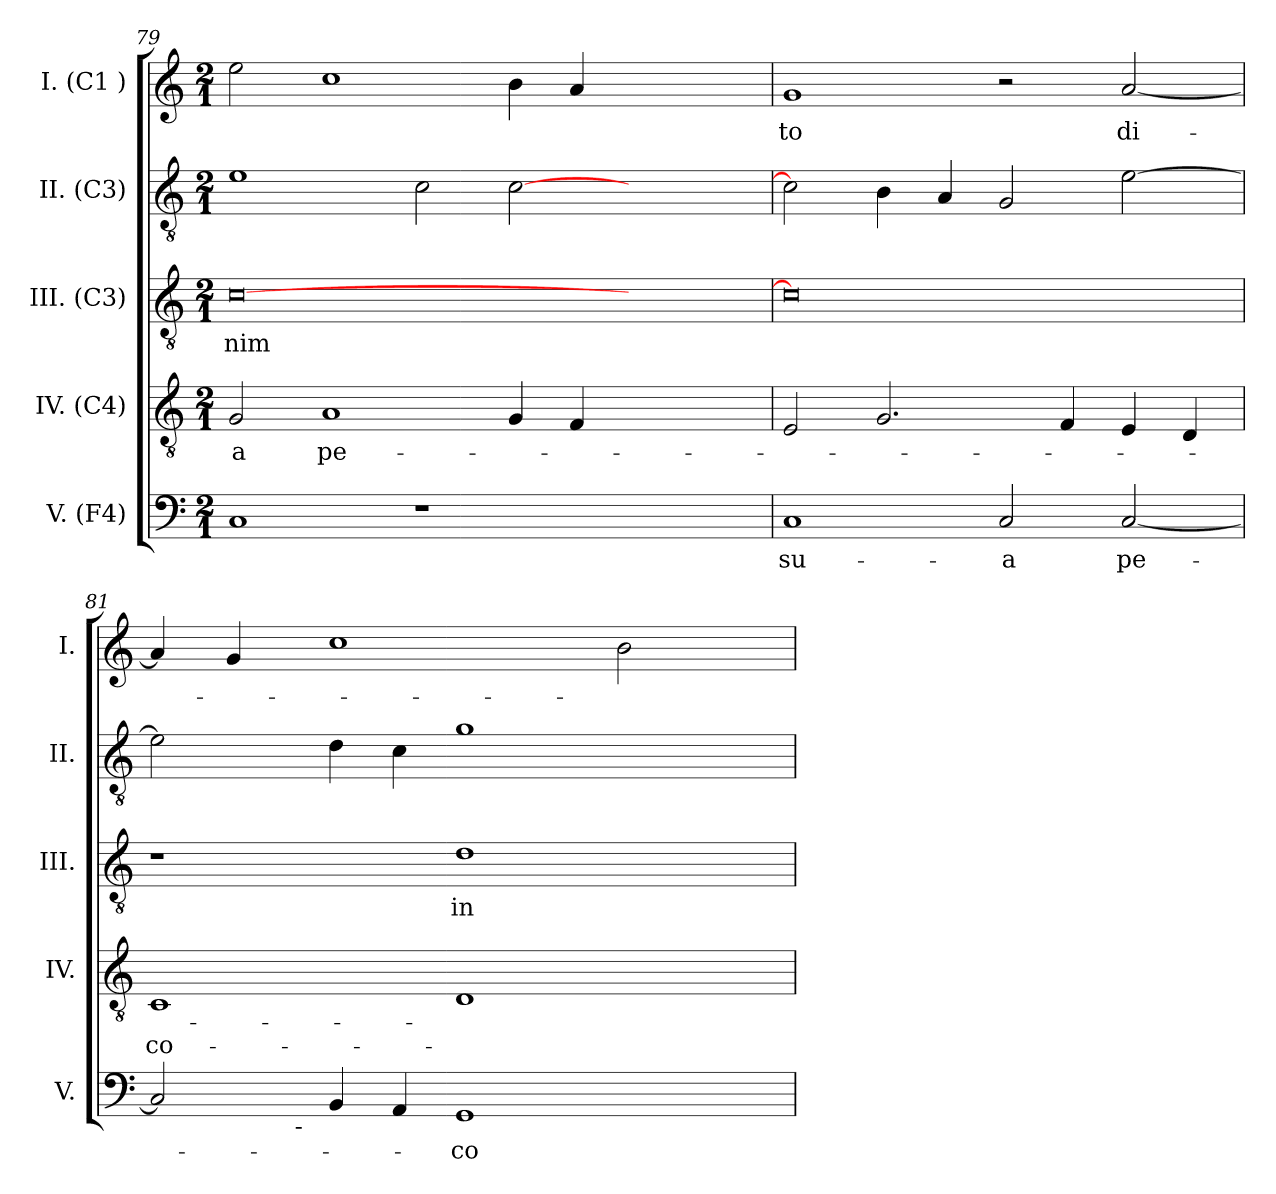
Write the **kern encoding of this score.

**kern	**text	**kern	**text	**text	**kern	**text	**kern	**kern	**text
*part5	*part5	*part4	*part4	*part4	*part3	*part3	*part2	*part1	*part1
*staff5	*staff5	*staff4	*staff4	*staff4	*staff3	*staff3	*staff2	*staff1	*staff1
*I"V. (F4)	*	*I"IV. (C4)	*	*	*I"III. (C3)	*	*I"II. (C3)	*I"I. (C1 )	*
*I'V.	*	*I'IV.	*	*	*I'III.	*	*I'II.	*I'I.	*
*clefF4	*	*clefGv2	*	*	*clefGv2	*	*clefGv2	*clefG2	*
*	*	*	*	*	*	*	*	*k[]	*
*	*	*	*	*	*	*	*	*C:	*
*M2/1	*	*M2/1	*	*	*M2/1	*	*M2/1	*M2/1	*
=79	=79	=79	=79	=79	=79	=79	=79	=79	=79
!	!	!	!LO:LY:b:cj	!	!	!LO:LY:b:cj	!	!	!
1C	.	2G/	-a	.	[>0c	-nim	1e	2ee\	.
!	!	!	!LO:LY:b:cj	!	!	!	!	!	!
.	.	1A	pe-	.	.	.	.	1cc	.
!LO:N:vis=1	!	!	!	!	!	!	!	!	!
0r	.	.	.	.	.	.	2c\	.	.
.	.	4G/	.	.	.	.	[>2c\	4b\	.
.	.	4F/	.	.	.	.	.	4a/	.
.	.	1ryy	.	.	1ryy	.	1ryy	1ryy	.
=80	=80	=80	=80	=80	=80	=80	=80	=80	=80
!	!LO:LY:b:cj	!	!	!	!	!	!	!	!LO:LY:b:cj
1C	su-	2E/	.	.	0c]	.	2c\]	1g	-to
.	.	2.G/	.	.	.	.	4B\	.	.
.	.	.	.	.	.	.	4A/	.	.
!	!LO:LY:b:cj	!	!	!	!	!	!	!	!
2C/	-a	.	.	.	.	.	2G/	2r	.
.	.	4F/	.	.	.	.	.	.	.
!	!LO:LY:b:cj	!	!	!	!	!	!	!	!LO:LY:b:cj
[>2C/	pe-	4E/	.	.	.	.	[<2e\	[>2a/	di-
.	.	4D/	.	.	.	.	.	.	.
!!LO:LB:g=z
=81	=81	=81	=81	=81	=81	=81	=81	=81	=81
!	!	!	!	!LO:LY:b:cj	!	!	!	!	!
*^	*	*	*	*	*^	*	*	*^	*
2C/]	4ryy	.	1C	.	-co-	1r	4ryy	.	2e\]	4a/]	8..ryy	.
.	.	.	.	.	.	.	.	.	.	.	1ryy	.
.	8ryy	.	.	.	.	.	16..ryy	.	.	4g/	.	.
.	.	.	.	.	.	.	1ryy	.	.	.	.	.
.	32ryy	.	.	.	.	.	.	.	.	.	.	.
!	!LO:TX:b:t=-	!	!	!	!	!	!	!	!	!	!	!
.	1ryy	.	.	.	.	.	.	.	.	.	.	.
4BB/	.	.	.	.	.	.	.	.	4d\	1cc	.	.
4AA/	.	.	.	.	.	.	.	.	4c\	.	.	.
!	!	!LO:LY:b:cj	!	!	!	!	!	!LO:LY:b:cj	!	!	!	!
1GG	.	-co-	1D	.	.	1d	.	in	1g	.	.	.
.	.	.	.	.	.	.	.	.	.	.	2ryy	.
.	.	.	.	.	.	.	2ryy	.	.	.	.	.
.	2ryy	.	.	.	.	.	.	.	.	.	.	.
.	.	.	.	.	.	.	.	.	.	2b\	.	.
.	.	.	.	.	.	.	.	.	.	.	4ryy	.
.	.	.	.	.	.	.	8ryy	.	.	.	.	.
.	16.ryy	.	.	.	.	.	.	.	.	.	.	.
.	.	.	.	.	.	.	.	.	.	.	32ryy	.
.	.	.	.	.	.	.	64ryy	.	.	.	.	.
*v	*v	*	*	*	*	*v	*v	*	*	*v	*v	*
=	=	=	=	=	=	=	=	=	=
*-	*-	*-	*-	*-	*-	*-	*-	*-	*-
